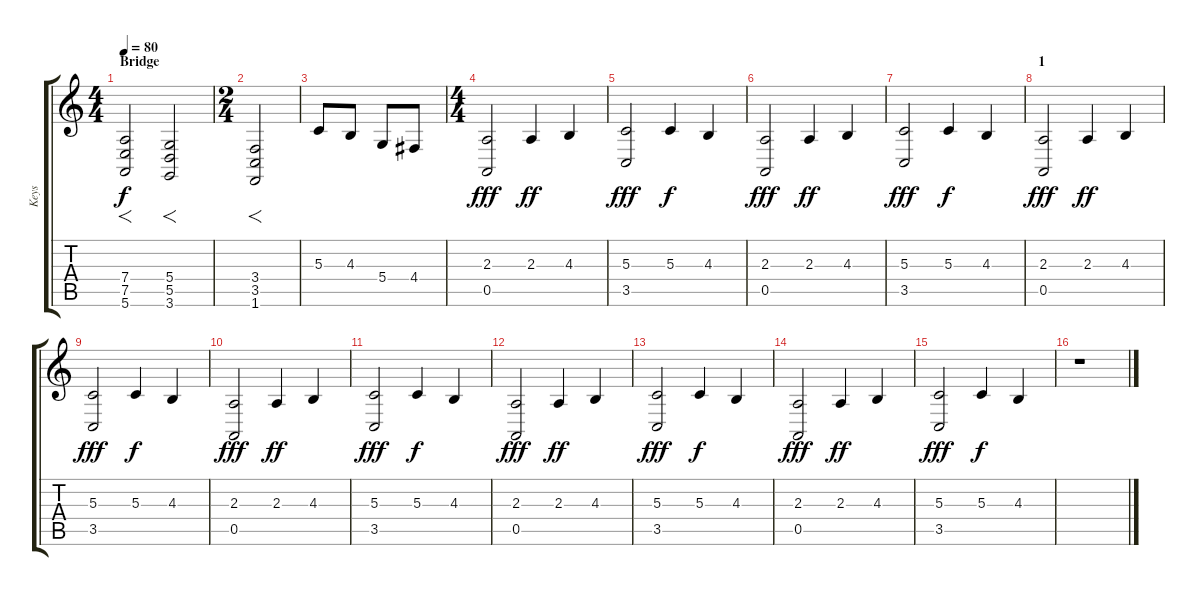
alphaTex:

\track ("Keys" "Keys") {instrument stringensemble1}
\staff {score tabs}
\tuning (E4 B3 G3 D3 A2 E2) {hide}
\ts (4 4)
\section ("" "Bridge")
\tempo 80
\clef g2
\ks c
(7.4 7.5 5.6).2{f dy f} (5.4 5.5 3.6).2{f} |
\ts (2 4)
(3.4 3.5 1.6).2{f} |
5.3.8 4.3.8 5.4.8 4.4.8 |
\ts (4 4)
(2.3 0.5).2{dy fff} 2.3.4{dy ff} 4.3.4 |
(5.3 3.5).2{dy fff} 5.3.4{dy f} 4.3.4 |
(2.3 0.5).2{dy fff} 2.3.4{dy ff} 4.3.4 |
(5.3 3.5).2{dy fff} 5.3.4{dy f} 4.3.4 |
\section ("" "1")
(2.3 0.5).2{dy fff} 2.3.4{dy ff} 4.3.4 |
(5.3 3.5).2{dy fff} 5.3.4{dy f} 4.3.4 |
(2.3 0.5).2{dy fff} 2.3.4{dy ff} 4.3.4 |
(5.3 3.5).2{dy fff} 5.3.4{dy f} 4.3.4 |
(2.3 0.5).2{dy fff} 2.3.4{dy ff} 4.3.4 |
(5.3 3.5).2{dy fff} 5.3.4{dy f} 4.3.4 |
(2.3 0.5).2{dy fff} 2.3.4{dy ff} 4.3.4 |
(5.3 3.5).2{dy fff} 5.3.4{dy f} 4.3.4 |
r.1
